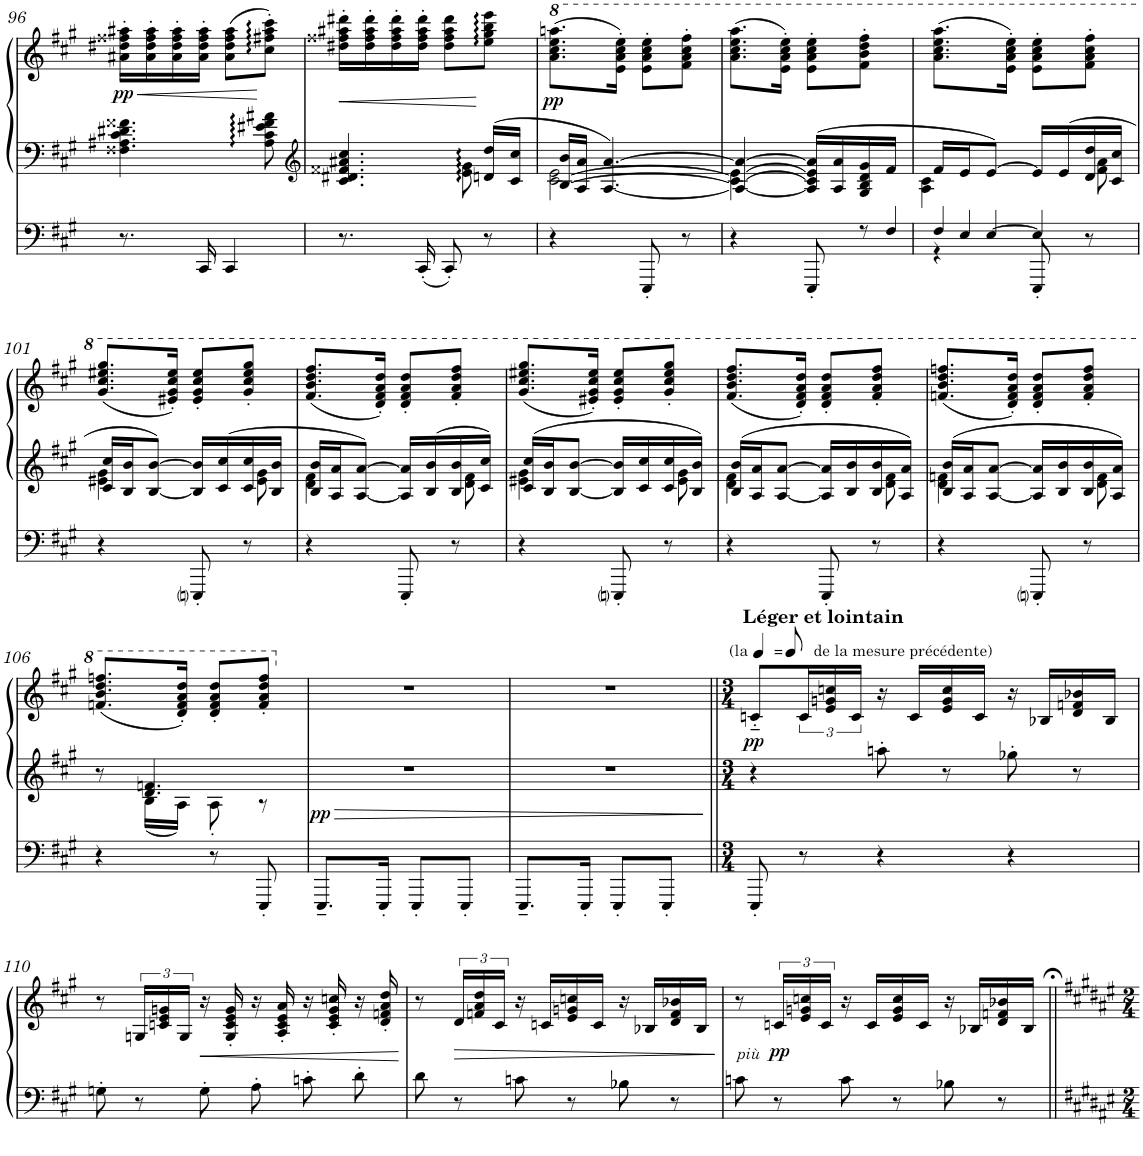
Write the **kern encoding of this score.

**kern	**dynam	**kern	**kern	**dynam
*part2	*part2	*part1	*part1	*part1
*staff3	*staff3	*staff2	*staff1	*staff1/2
*I"Piano	*	*I"Piano	*	*
*I'Pno	*	*I'Pno	*	*
!!LO:PB:g=z
*clefF4	*	*clefF4	*clefG2	*
*k[f#c#g#]	*	*k[f#c#g#]	*k[f#c#g#]	*
*M2/4	*	*M2/4	*M2/4	*
=96	=96	=96	=96	=96
!	!	!	!	!LO:HP:b
!	!	!	!	!LO:DY:n=1:b
8.r	.	4.F##X\ 4.A#X\ 4.c#\ 4.d#X\ 4.f##X\	16a#X\' 16dd#X\' 16ff##X\' 16aa#X\'LL	< pp
.	.	.	16a#\' 16dd#\' 16ff##\' 16aa#\'	.
.	.	.	16a#\' 16dd#\' 16ff##\' 16aa#\'	.
16CC#/	.	.	16a#\' 16dd#\' 16ff##\' 16aa#\'JJ	.
4CC#/	.	.	(8a#\ 8dd#\ 8ff##\ 8aa#\L	.
.	.	8A#\ 8c#\ 8e#X\ 8f##\ 8a#X\	8cc#\' 8ff#X\' 8aa#\' 8ccc#\'J)	.
=97	=97	=97	=97	=97
*	*	*clefG2	*	*
*	*	*^	*	*
!	!	!	!	!	!LO:HP:b
8.r	.	4.c#/ 4.d#X/ 4.f##X/ 4.a#X/ 4.cc#/	4.ryy	16dd#X\' 16ff##X\' 16aa#X\' 16ddd#X\'LL	<
.	.	.	.	16dd#\' 16ff##\' 16aa#\' 16ddd#\'	.
.	.	.	.	16dd#\' 16ff##\' 16aa#\' 16ddd#\'	.
(16CC#'/	.	.	.	16dd#\' 16ff##\' 16aa#\' 16ddd#\'JJ	.
8CC#'/)	.	.	.	8dd#\ 8ff##\ 8aa#\ 8ddd#\L	.
8r	.	16dn/ 16dd/LL	8e\: 8g#\:	8ee\ 8gg#\ 8bb\ 8eee\J	[
.	.	16c#/ 16cc#/JJ	.	.	.
=98	=98	=98	=98	=98	=98
*	*	*	*	*8va	*
!	!	!	!	!	!LO:DY:b
4r	.	16B/ 16b/LL	[>2c#\ [>2e\	(8.aa\ 8.ccc#\ 8.eee\ 8.aaan\L	pp
.	.	16A/ 16a/JJ	.	.	.
.	.	[<4.A/ [4.a/	.	.	.
.	.	.	.	16ee\' 16aa\' 16ccc#\' 16eee\'Jk)	.
8EEE'/	.	.	.	8ee\' 8aa\' 8ccc#\' 8eee\'L	.
8r	.	.	.	8ff#\' 8aa\' 8ccc#\' 8fff#\'J	.
=99	=99	=99	=99	=99	=99
*^	*	*	*	*	*
4r	4.ryy	.	4A/_ 4a/_	4c#\_ 4e\_	(8.aa\ 8.ccc#\ 8.eee\ 8.aaa\L	.
.	.	.	.	.	16ee\' 16aa\' 16ccc#\' 16eee\'Jk)	.
8EEE'/	.	.	16A/] 16c#/] 16e/] 16a/]LL	4ryy	8ee\' 8aa\' 8ccc#\' 8eee\'L	.
.	.	.	16A/ 16a/	.	.	.
8r	16ryy	.	16G#/ 16B/ 16d/ 16g#/	.	8ff#\' 8bb\' 8ddd\' 8fff#\'J	.
.	16F#/	.	16f#/JJ	.	.	.
=100	=100	=100	=100	=100	=100	=100
16F#/	4r	.	16f#/LL	4A\ 4c#\	(8.aa\ 8.ccc#\ 8.eee\ 8.aaa\L	.
16E/	.	.	16e/J	.	.	.
[8E/	.	.	[8e/J	.	.	.
.	.	.	.	.	16ee\' 16aa\' 16ccc#\' 16eee\'Jk)	.
16E/]	8EEE'</	.	16e/LL]	8ryy	8ee\' 8aa\' 8ccc#\' 8eee\'L	.
16ryy	.	.	16e/	.	.	.
8r	8ryy	.	16d/ 16dd/	8f#\ 8a\	8ff#\' 8aa\' 8ccc#\' 8fff#\'J	.
.	.	.	16c#/ 16cc#/JJ	.	.	.
*v	*v	*	*	*	*	*
!!LO:LB:g=z
=101	=101	=101	=101	=101	=101
4r	.	16c#/ 16cc#/LL	4e#X\ 4g#\	(<8.gg#/ 8.ccc#/ 8.eee#X/ 8.ggg#/L	.
.	.	16B/ 16b/J	.	.	.
.	.	[<8B/ [8b/J	.	.	.
.	.	.	.	16ee#X/' 16gg#/' 16ccc#/' 16eee#/'Jk)	.
8EEEni'/	.	16B/] 16b/]LL	8ryy	8ee#/' 8gg#/' 8ccc#/' 8eee#/'L	.
.	.	16c#/ 16cc#/	.	.	.
8r	.	16c#/ 16cc#/	8e#\ 8g#\	8gg#/' 8ccc#/' 8eee#/' 8ggg#/'J	.
.	.	16B/ 16b/JJ	.	.	.
=102	=102	=102	=102	=102	=102
4r	.	16B/ 16b/LL	4d\ 4f#\	(8.ff#/ 8.bb/ 8.ddd/ 8.fff#/L	.
.	.	16A/ 16a/J	.	.	.
.	.	[<8A/ [8a/J	.	.	.
.	.	.	.	16dd/' 16ff#/' 16aa/' 16ddd/'Jk)	.
8EEE'/	.	16A/] 16a/]LL	8ryy	8dd/' 8ff#/' 8aa/' 8ddd/'L	.
.	.	16B/ 16b/	.	.	.
8r	.	16B/ 16b/	8d\ 8f#\	8ff#/' 8aa/' 8ddd/' 8fff#/'J	.
.	.	16c#/ 16cc#/JJ	.	.	.
=103	=103	=103	=103	=103	=103
4r	.	16c#/ 16cc#/LL	4e#X\ 4g#\	(<8.gg#/ 8.ccc#/ 8.eee#X/ 8.ggg#/L	.
.	.	16B/ 16b/J	.	.	.
.	.	[<8B/ [8b/J	.	.	.
.	.	.	.	16ee#X/' 16gg#/' 16ccc#/' 16eee#/'Jk)	.
8EEEni'/	.	16B/] 16b/]LL	8ryy	8ee#/' 8gg#/' 8ccc#/' 8eee#/'L	.
.	.	16c#/ 16cc#/	.	.	.
8r	.	16c#/ 16cc#/	8e#\ 8g#\	8gg#/' 8ccc#/' 8eee#/' 8ggg#/'J	.
.	.	16B/ 16b/JJ	.	.	.
=104	=104	=104	=104	=104	=104
4r	.	16B/ 16b/LL	4d\ 4f#\	(8.ff#/ 8.bb/ 8.ddd/ 8.fff#/L	.
.	.	16A/ 16a/J	.	.	.
.	.	[<8A/ [8a/J	.	.	.
.	.	.	.	16dd/' 16ff#/' 16aa/' 16ddd/'Jk)	.
8EEE'/	.	16A/] 16a/]LL	8ryy	8dd/' 8ff#/' 8aa/' 8ddd/'L	.
.	.	16B/ 16b/	.	.	.
8r	.	16B/ 16b/	8d\ 8f#\	8ff#/' 8aa/' 8ddd/' 8fff#/'J	.
.	.	16A/ 16a/JJ	.	.	.
=105	=105	=105	=105	=105	=105
4r	.	16B/ 16b/LL	4d\ 4fn\	(8.ffn/ 8.bb/ 8.ddd/ 8.fffn/L	.
.	.	16A/ 16a/J	.	.	.
.	.	[<8A/ [8a/J	.	.	.
.	.	.	.	16dd/' 16ff/' 16aa/' 16ddd/'Jk)	.
8EEEni'/	.	16A/] 16a/]LL	8ryy	8dd/' 8ff/' 8aa/' 8ddd/'L	.
.	.	16B/ 16b/	.	.	.
8r	.	16B/ 16b/	8d\ 8f\	8ff/' 8aa/' 8ddd/' 8fff/'J	.
.	.	16A/ 16a/JJ	.	.	.
!!LO:LB:g=z
=106	=106	=106	=106	=106	=106
4r	.	8r	8ryy	(8.ffn/ 8.bb/ 8.ddd/ 8.fffn/L	.
.	.	4.d/ 4.fn/	16B\LL	.	.
.	.	.	16A\JJ	16dd/' 16ff/' 16aa/' 16ddd/'Jk)	.
8r	.	.	8A'\	8dd/' 8ff/' 8aa/' 8ddd/'L	.
8EEE'/	.	.	8r	8ff/' 8aa/' 8ddd/' 8fff/'J	.
*	*	*v	*v	*	*
=107	=107	=107	=107	=107
*	*	*	*X8va	*
*	*	*^	*	*
!	!LO:DY:a	!	!	!	!
*	*	*v	*v	*	*
8.EEE~/L	pp	2r	2r	.
16EEE'/Jk	.	.	.	.
8EEE'/L	.	.	.	.
8EEE'/J	.	.	.	.
=108	=108	=108	=108	=108
8.EEE~/L	.	2r	2r	.
16EEE'/Jk	.	.	.	.
8EEE'/L	.	.	.	.
8EEE'/J	.	.	.	.
=109||	=109||	=109||	=109||	=109||
*M3/4	*	*M3/4	*M3/4	*
!	!	!	!LO:TX:a:B:t=Léger et lointain	!
!	!	!	!LO:TX:a:t=(la      =       de la mesure précédente)	!
!	!	!	!	!LO:DY:b
8EEE'/	.	4r	8cn'~/L	pp
8r	.	.	24c/L	.
.	.	.	24e/ 24gn/ 24ccn/	.
.	.	.	24c/JJ	.
4r	.	8aan'\	16r	.
.	.	.	16c/LL	.
.	.	8r	16e/ 16g/ 16cc/	.
.	.	.	16c/JJ	.
4r	.	8gg-X'\	16r	.
.	.	.	16B-X/LL	.
.	.	8r	16d/ 16fn/ 16b-X/	.
.	.	.	16B-/JJ	.
!!LO:LB:g=z
=110	=110	=110	=110	=110
*	*	*clefF4	*	*
2.r	.	8Gn'\	8r	.
.	.	8r	24Gn/LL	.
.	.	.	24cn/ 24e/ 24gn/	.
.	.	.	24G/JJ	.
!	!	!	!	!LO:HP:b
.	.	8G'\	16r	<
.	.	.	16G/' 16c/' 16e/' 16g/'	.
.	.	8A'\	16r	.
.	.	.	16A/' 16c/' 16e/' 16a/'	.
.	.	8cn'\	16r	.
.	.	.	16c/' 16e/' 16g/' 16ccn/'	.
.	.	8d'\	16r	.
.	.	.	16d/' 16fn/' 16a/' 16dd/'	.
.	.	.	.	[
=111	=111	=111	=111	=111
2.r	.	8d\	8r	.
.	.	8r	24d/LL	.
.	.	.	24fn/ 24a/ 24dd/	.
.	.	.	24c#/JJ	.
.	.	8cn\	16r	.
.	.	.	16cn/LL	.
.	.	8r	16e/ 16gn/ 16ccn/	.
.	.	.	16c/JJ	.
.	.	8B-X\	16r	.
.	.	.	16B-X/LL	.
.	.	8r	16d/ 16f/ 16b-X/	.
.	.	.	16B-/JJ	.
.	.	.	.	[
=112	=112	=112	=112	=112
!	!	!LO:TX:a:i:t=più	!	!
2.r	.	8cn\	8r	.
!	!	!	!	!LO:DY:b
.	.	8r	24cn/LL	pp
.	.	.	24e/ 24gn/ 24ccn/	.
.	.	.	24c/JJ	.
.	.	8c\	16r	.
.	.	.	16c/LL	.
.	.	8r	16e/ 16g/ 16cc/	.
.	.	.	16c/JJ	.
.	.	8B-X\	16r	.
.	.	.	16B-X/LL	.
.	.	8r	16d/ 16fn/ 16b-X/	.
.	.	.	16B-;</JJ	.
=||	=||	=||	=||	=||
*-	*-	*-	*-	*-
